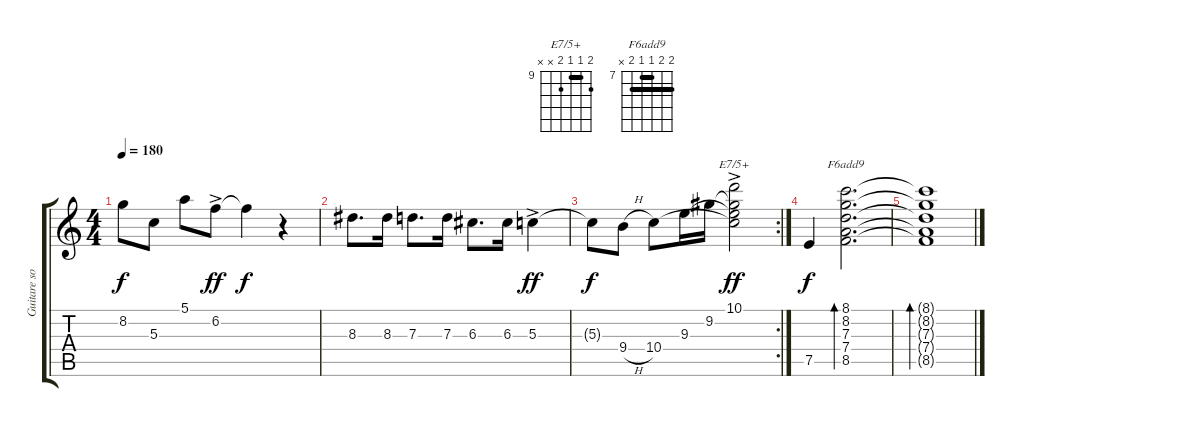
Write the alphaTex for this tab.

\track ("Guitare solo" "Guitare so") {instrument acousticguitarsteel}
\staff {score tabs}
\tuning (E4 B3 G3 D3 A2 E2) {hide}
\chord ("E7/5+" 10 9 9 10 x x) {firstfret 9 barre 9}
\chord ("F6add9" 8 8 7 7 8 x) {firstfret 7 barre (7 8)}
\ts (4 4)
\tempo 180
\clef g2
\ks c
8.2.8{dy f} 5.3.8 5.1.8 6.2{ac}.8{dy ff} 6.2{t}.4{dy f} r.4 |
8.3.8{d} 8.3.16 7.3.8{d} 7.3.16 6.3.8{d} 6.3.16 5.3{ac}.4{dy ff} |
\rc 2
5.3{t}.8{dy f} 9.4{h}.8 10.4.8 9.3.16 9.2.16 (10.1{ac} 9.2{t} 9.3{t} 10.4{t}).2{ch "E7/5+" dy ff} |
7.5.4{dy f} (8.1 8.2 7.3 7.4 8.5).2{d bd 480 ch "F6add9"} |
(8.1{t} 8.2{t} 7.3{t} 7.4{t} 8.5{t}).1{bd 480}
